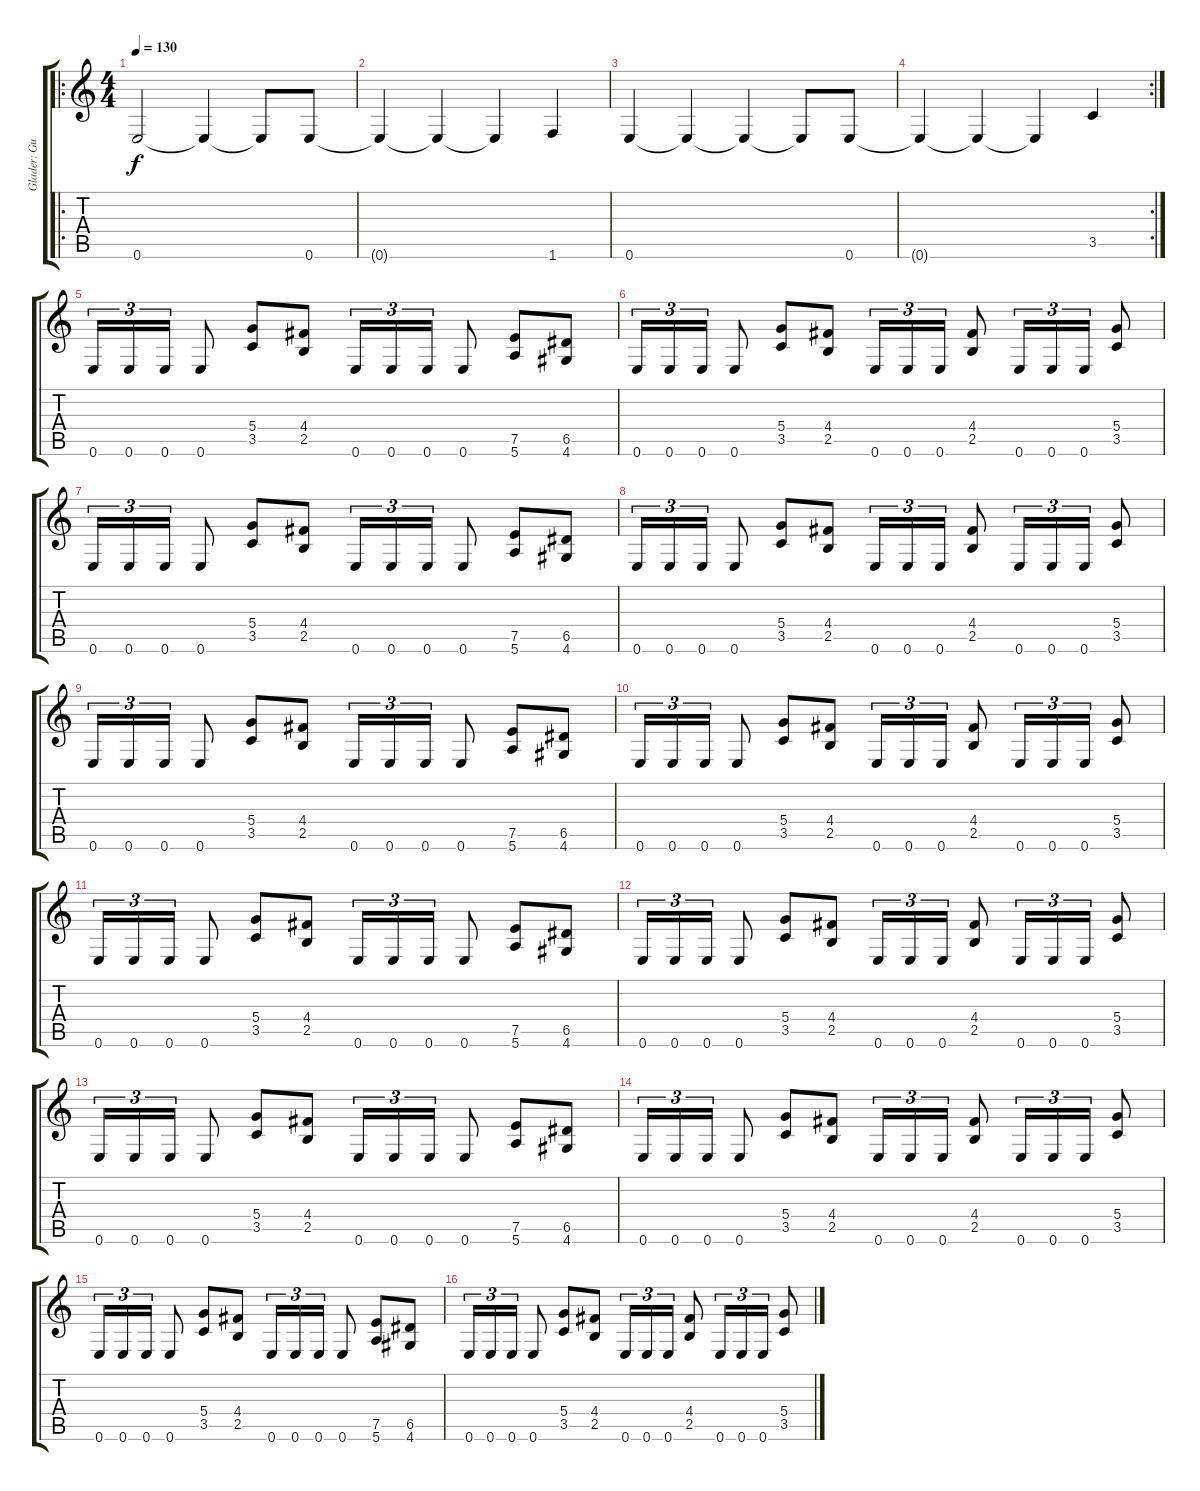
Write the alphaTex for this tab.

\track ("Glader: Guitar 1" "Glader: Gu") {instrument acousticguitarsteel}
\staff {score tabs}
\tuning (E4 B3 G3 D3 A2 E2) {hide}
\ro
\ts (4 4)
\tempo 130
\clef g2
\ks c
0.6.2{dy f instrument acousticguitarsteel} 0.6{t}.4 0.6{t}.8 0.6.8 |
0.6{t}.4 0.6{t}.4 0.6{t}.4 1.6.4 |
0.6.4 0.6{t}.4 0.6{t}.4 0.6{t}.8 0.6.8 |
\rc 2
0.6{t}.4 0.6{t}.4 0.6{t}.4 3.5.4 |
0.6.16{tu (3 2) instrument distortionguitar} 0.6.16{tu (3 2)} 0.6.16{tu (3 2)} 0.6.8 (5.4 3.5).8 (4.4 2.5).8 0.6.16{tu (3 2)} 0.6.16{tu (3 2)} 0.6.16{tu (3 2)} 0.6.8 (7.5 5.6).8 (6.5 4.6).8 |
0.6.16{tu (3 2)} 0.6.16{tu (3 2)} 0.6.16{tu (3 2)} 0.6.8 (5.4 3.5).8 (4.4 2.5).8 0.6.16{tu (3 2)} 0.6.16{tu (3 2)} 0.6.16{tu (3 2)} (4.4 2.5).8 0.6.16{tu (3 2)} 0.6.16{tu (3 2)} 0.6.16{tu (3 2)} (5.4 3.5).8 |
0.6.16{tu (3 2) instrument distortionguitar} 0.6.16{tu (3 2)} 0.6.16{tu (3 2)} 0.6.8 (5.4 3.5).8 (4.4 2.5).8 0.6.16{tu (3 2)} 0.6.16{tu (3 2)} 0.6.16{tu (3 2)} 0.6.8 (7.5 5.6).8 (6.5 4.6).8 |
0.6.16{tu (3 2)} 0.6.16{tu (3 2)} 0.6.16{tu (3 2)} 0.6.8 (5.4 3.5).8 (4.4 2.5).8 0.6.16{tu (3 2)} 0.6.16{tu (3 2)} 0.6.16{tu (3 2)} (4.4 2.5).8 0.6.16{tu (3 2)} 0.6.16{tu (3 2)} 0.6.16{tu (3 2)} (5.4 3.5).8 |
0.6.16{tu (3 2) instrument distortionguitar} 0.6.16{tu (3 2)} 0.6.16{tu (3 2)} 0.6.8 (5.4 3.5).8 (4.4 2.5).8 0.6.16{tu (3 2)} 0.6.16{tu (3 2)} 0.6.16{tu (3 2)} 0.6.8 (7.5 5.6).8 (6.5 4.6).8 |
0.6.16{tu (3 2)} 0.6.16{tu (3 2)} 0.6.16{tu (3 2)} 0.6.8 (5.4 3.5).8 (4.4 2.5).8 0.6.16{tu (3 2)} 0.6.16{tu (3 2)} 0.6.16{tu (3 2)} (4.4 2.5).8 0.6.16{tu (3 2)} 0.6.16{tu (3 2)} 0.6.16{tu (3 2)} (5.4 3.5).8 |
0.6.16{tu (3 2) instrument distortionguitar} 0.6.16{tu (3 2)} 0.6.16{tu (3 2)} 0.6.8 (5.4 3.5).8 (4.4 2.5).8 0.6.16{tu (3 2)} 0.6.16{tu (3 2)} 0.6.16{tu (3 2)} 0.6.8 (7.5 5.6).8 (6.5 4.6).8 |
0.6.16{tu (3 2)} 0.6.16{tu (3 2)} 0.6.16{tu (3 2)} 0.6.8 (5.4 3.5).8 (4.4 2.5).8 0.6.16{tu (3 2)} 0.6.16{tu (3 2)} 0.6.16{tu (3 2)} (4.4 2.5).8 0.6.16{tu (3 2)} 0.6.16{tu (3 2)} 0.6.16{tu (3 2)} (5.4 3.5).8 |
0.6.16{tu (3 2) instrument distortionguitar} 0.6.16{tu (3 2)} 0.6.16{tu (3 2)} 0.6.8 (5.4 3.5).8 (4.4 2.5).8 0.6.16{tu (3 2)} 0.6.16{tu (3 2)} 0.6.16{tu (3 2)} 0.6.8 (7.5 5.6).8 (6.5 4.6).8 |
0.6.16{tu (3 2)} 0.6.16{tu (3 2)} 0.6.16{tu (3 2)} 0.6.8 (5.4 3.5).8 (4.4 2.5).8 0.6.16{tu (3 2)} 0.6.16{tu (3 2)} 0.6.16{tu (3 2)} (4.4 2.5).8 0.6.16{tu (3 2)} 0.6.16{tu (3 2)} 0.6.16{tu (3 2)} (5.4 3.5).8 |
0.6.16{tu (3 2) instrument distortionguitar} 0.6.16{tu (3 2)} 0.6.16{tu (3 2)} 0.6.8 (5.4 3.5).8 (4.4 2.5).8 0.6.16{tu (3 2)} 0.6.16{tu (3 2)} 0.6.16{tu (3 2)} 0.6.8 (7.5 5.6).8 (6.5 4.6).8 |
0.6.16{tu (3 2)} 0.6.16{tu (3 2)} 0.6.16{tu (3 2)} 0.6.8 (5.4 3.5).8 (4.4 2.5).8 0.6.16{tu (3 2)} 0.6.16{tu (3 2)} 0.6.16{tu (3 2)} (4.4 2.5).8 0.6.16{tu (3 2)} 0.6.16{tu (3 2)} 0.6.16{tu (3 2)} (5.4 3.5).8
